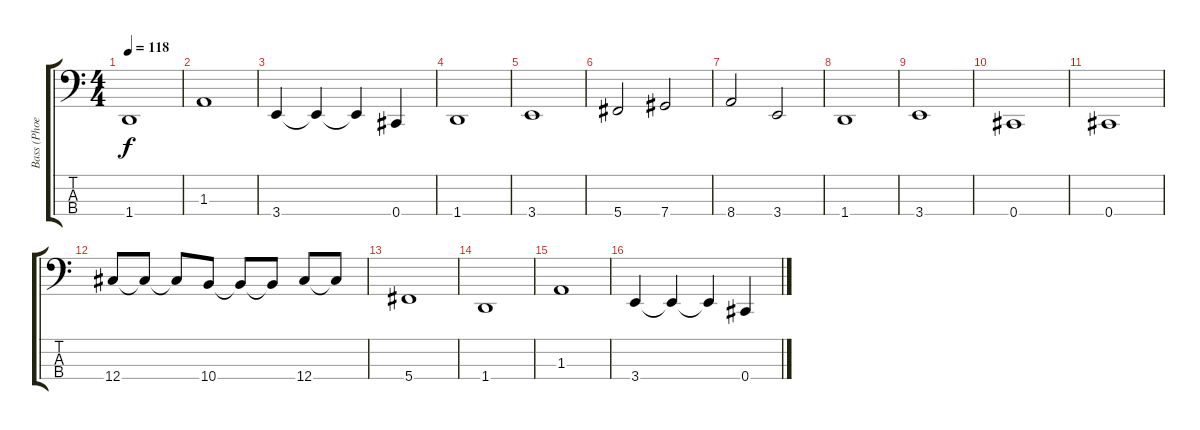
\track ("Bass (Phoenix)" "Bass (Phoe") {instrument electricbassfinger}
\staff {score tabs}
\tuning (Gb2 Db2 Ab1 Db1) {hide}
\ts (4 4)
\tempo 118
\clef f4
\ks c
1.4.1{dy f} |
1.3.1 |
3.4.4 3.4{t}.4 3.4{t}.4 0.4.4 |
1.4.1 |
3.4.1 |
5.4.2 7.4.2 |
8.4.2 3.4.2 |
1.4.1 |
3.4.1 |
0.4.1 |
0.4.1 |
12.4.8 12.4{t}.8 12.4{t}.8 10.4.8 10.4{t}.8 10.4{t}.8 12.4.8 12.4{t}.8 |
5.4.1 |
1.4.1 |
1.3.1 |
3.4.4 3.4{t}.4 3.4{t}.4 0.4.4
